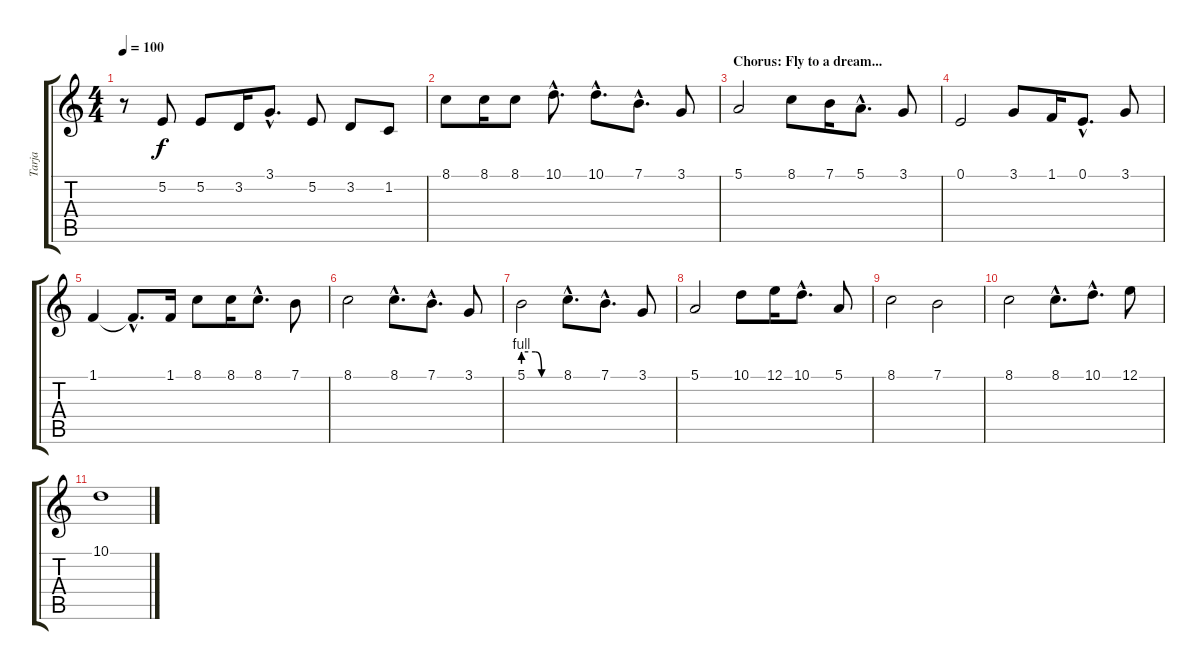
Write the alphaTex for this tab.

\track ("Tarja" "Tarja") {instrument panflute}
\staff {score tabs}
\tuning (E4 B3 G3 D3 A2 E2) {hide}
\ts (4 4)
\tempo 100
\clef g2
\ks c
r.8{dy f} 5.2.8 5.2.8 3.2.16 3.1{hac}.8{d} 5.2.8 3.2.8 1.2.8 |
8.1.8 8.1.16 8.1.8 10.1{hac}.8{d} 10.1{hac}.8{d} 7.1{hac}.8{d} 3.1.8 |
\section ("" "Chorus: Fly to a dream...")
5.1.2 8.1.8 7.1.16 5.1{hac}.8{d} 3.1.8 |
0.1.2 3.1.8 1.1.16 0.1{hac}.8{d} 3.1.8 |
1.1.4 1.1{hac t}.8{d} 1.1.16 8.1.8 8.1.16 8.1{hac}.8{d} 7.1.8 |
8.1.2 8.1{hac}.8{d} 7.1{hac}.8{d} 3.1.8 |
5.1{be (custom 0 4 20 4 30 0 60 0)}.2 8.1{hac}.8{d} 7.1{hac}.8{d} 3.1.8 |
5.1.2 10.1.8 12.1.16 10.1{hac}.8{d} 5.1.8 |
8.1.2 7.1.2 |
8.1.2 8.1{hac}.8{d} 10.1{hac}.8{d} 12.1.8 |
10.1.1
